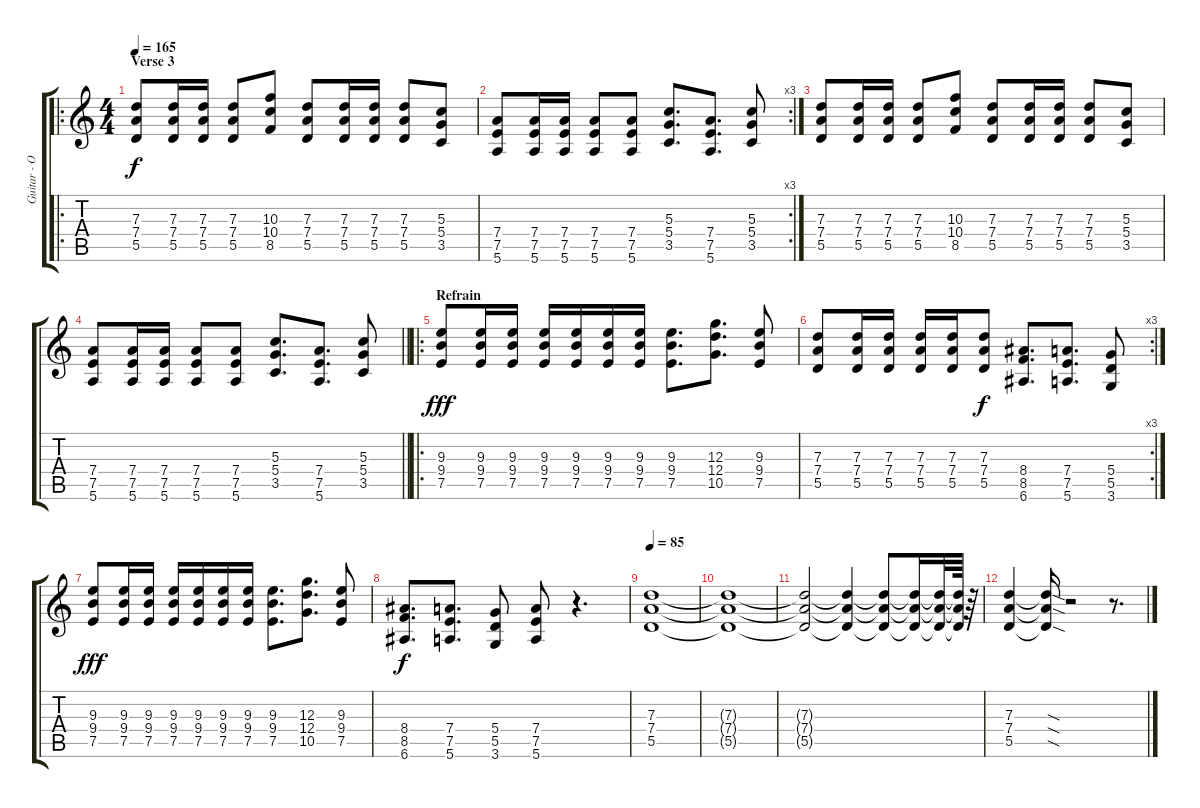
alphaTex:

\track ("Guitar - Oeds" "Guitar - O") {instrument overdrivenguitar}
\staff {score tabs}
\tuning (E4 B3 G3 D3 A2 E2) {hide}
\ro
\ts (4 4)
\section ("" "Verse 3")
\tempo 165
\clef g2
\ks c
(7.3 7.4 5.5).8{dy f beam Up} (7.3 7.4 5.5).16{beam Up} (7.3 7.4 5.5).16{beam Up} (7.3 7.4 5.5).8 (10.3 10.4 8.5).8 (7.3 7.4 5.5).8 (7.3 7.4 5.5).16 (7.3 7.4 5.5).16 (7.3 7.4 5.5).8 (5.3 5.4 3.5).8 |
\rc 3
(7.4 7.5 5.6).8 (7.4 7.5 5.6).16 (7.4 7.5 5.6).16 (7.4 7.5 5.6).8 (7.4 7.5 5.6).8 (5.3 5.4 3.5).8{d} (7.4 7.5 5.6).8{d} (5.3 5.4 3.5).8 |
(7.3 7.4 5.5).8{beam Up} (7.3 7.4 5.5).16{beam Up} (7.3 7.4 5.5).16{beam Up} (7.3 7.4 5.5).8 (10.3 10.4 8.5).8 (7.3 7.4 5.5).8 (7.3 7.4 5.5).16 (7.3 7.4 5.5).16 (7.3 7.4 5.5).8 (5.3 5.4 3.5).8 |
\barLineRight lightlight
(7.4 7.5 5.6).8 (7.4 7.5 5.6).16 (7.4 7.5 5.6).16 (7.4 7.5 5.6).8 (7.4 7.5 5.6).8 (5.3 5.4 3.5).8{d} (7.4 7.5 5.6).8{d} (5.3 5.4 3.5).8 |
\ro
\section ("" "Refrain")
(9.3 9.4 7.5).8{dy fff} (9.3 9.4 7.5).16 (9.3 9.4 7.5).16 (9.3 9.4 7.5).16 (9.3 9.4 7.5).16 (9.3 9.4 7.5).16 (9.3 9.4 7.5).16 (9.3 9.4 7.5).8{d} (12.3 12.4 10.5).8{d} (9.3 9.4 7.5).8 |
\rc 3
(7.3 7.4 5.5).8 (7.3 7.4 5.5).16 (7.3 7.4 5.5).16 (7.3 7.4 5.5).16 (7.3 7.4 5.5).16 (7.3 7.4 5.5).8{dy f} (8.4 8.5 6.6).8{d} (7.4 7.5 5.6).8{d} (5.4 5.5 3.6).8 |
(9.3 9.4 7.5).8{dy fff} (9.3 9.4 7.5).16 (9.3 9.4 7.5).16 (9.3 9.4 7.5).16 (9.3 9.4 7.5).16 (9.3 9.4 7.5).16 (9.3 9.4 7.5).16 (9.3 9.4 7.5).8{d} (12.3 12.4 10.5).8{d} (9.3 9.4 7.5).8 |
(8.4 8.5 6.6).8{d dy f} (7.4 7.5 5.6).8{d} (5.4 5.5 3.6).8 (7.4 7.5 5.6).8 r.4{d} |
\tempo 85
(7.3 7.4 5.5).1 |
(7.3{t} 7.4{t} 5.5{t}).1 |
(7.3{t} 7.4{t} 5.5{t}).2 (7.3{t} 7.4{t} 5.5{t}).4 (7.3{t} 7.4{t} 5.5{t}).8 (7.3{t} 7.4{t} 5.5{t}).16 (7.3{t} 7.4{t} 5.5{t}).32 (7.3{t} 7.4{t} 5.5{t}).64 r.64 |
(7.3 7.4 5.5).4 (7.3{sod t} 7.4{sod t} 5.5{sod t}).16 r.2 r.8{d}
